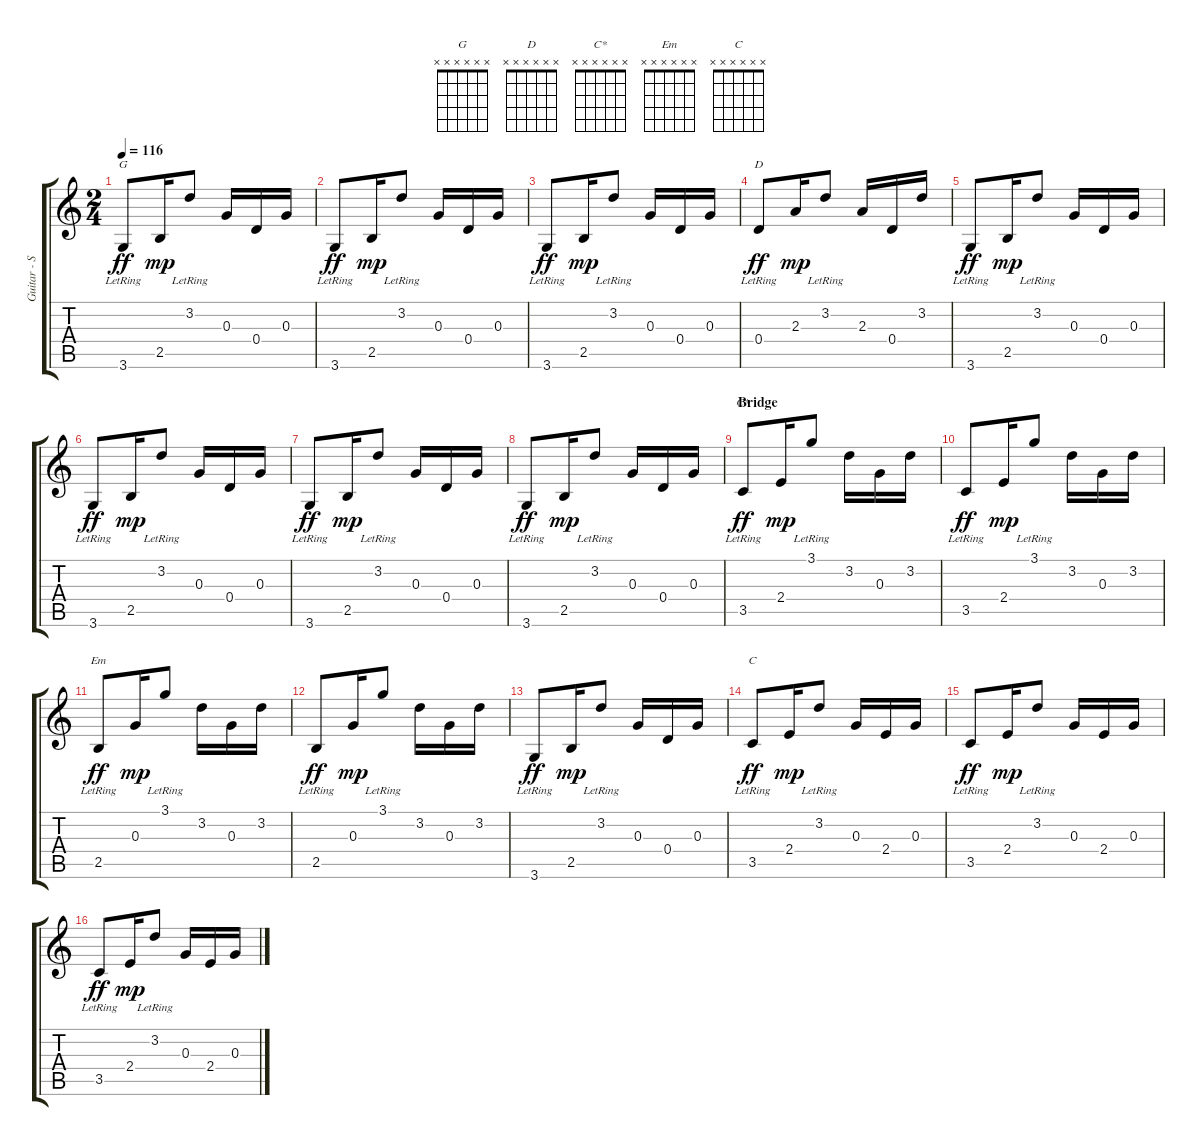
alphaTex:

\track ("Guitar - Standard" "Guitar - S") {instrument acousticguitarnylon}
\staff {score tabs}
\tuning (E4 B3 G3 D3 A2 E2) {hide}
\chord ("G" x x x x x x) {firstfret 0}
\chord ("D" x x x x x x) {firstfret 0}
\chord ("C*" x x x x x x) {firstfret 0}
\chord ("Em" x x x x x x) {firstfret 0}
\chord ("C" x x x x x x) {firstfret 0}
\ts (2 4)
\tempo 116
\clef g2
\ks c
3.6{lr}.8{ch "G" dy ff} 2.5.16{dy mp} 3.2{lr}.8 0.3.16 0.4.16 0.3.16 |
3.6{lr}.8{dy ff} 2.5.16{dy mp} 3.2{lr}.8 0.3.16 0.4.16 0.3.16 |
3.6{lr}.8{dy ff} 2.5.16{dy mp} 3.2{lr}.8 0.3.16 0.4.16 0.3.16 |
0.4{lr}.8{ch "D" dy ff} 2.3.16{dy mp} 3.2{lr}.8 2.3.16 0.4.16 3.2.16 |
3.6{lr}.8{dy ff} 2.5.16{dy mp} 3.2{lr}.8 0.3.16 0.4.16 0.3.16 |
3.6{lr}.8{dy ff} 2.5.16{dy mp} 3.2{lr}.8 0.3.16 0.4.16 0.3.16 |
3.6{lr}.8{dy ff} 2.5.16{dy mp} 3.2{lr}.8 0.3.16 0.4.16 0.3.16 |
3.6{lr}.8{dy ff} 2.5.16{dy mp} 3.2{lr}.8 0.3.16 0.4.16 0.3.16 |
\section ("" "Bridge")
3.5{lr}.8{ch "C*" dy ff} 2.4.16{dy mp} 3.1{lr}.8 3.2.16 0.3.16 3.2.16 |
3.5{lr}.8{dy ff} 2.4.16{dy mp} 3.1{lr}.8 3.2.16 0.3.16 3.2.16 |
2.5{lr}.8{ch "Em" dy ff} 0.3.16{dy mp} 3.1{lr}.8 3.2.16 0.3.16 3.2.16 |
2.5{lr}.8{dy ff} 0.3.16{dy mp} 3.1{lr}.8 3.2.16 0.3.16 3.2.16 |
3.6{lr}.8{dy ff} 2.5.16{dy mp} 3.2{lr}.8 0.3.16 0.4.16 0.3.16 |
3.5{lr}.8{ch "C" dy ff} 2.4.16{dy mp} 3.2{lr}.8 0.3.16 2.4.16 0.3.16 |
3.5{lr}.8{dy ff} 2.4.16{dy mp} 3.2{lr}.8 0.3.16 2.4.16 0.3.16 |
3.5{lr}.8{dy ff} 2.4.16{dy mp} 3.2{lr}.8 0.3.16 2.4.16 0.3.16
